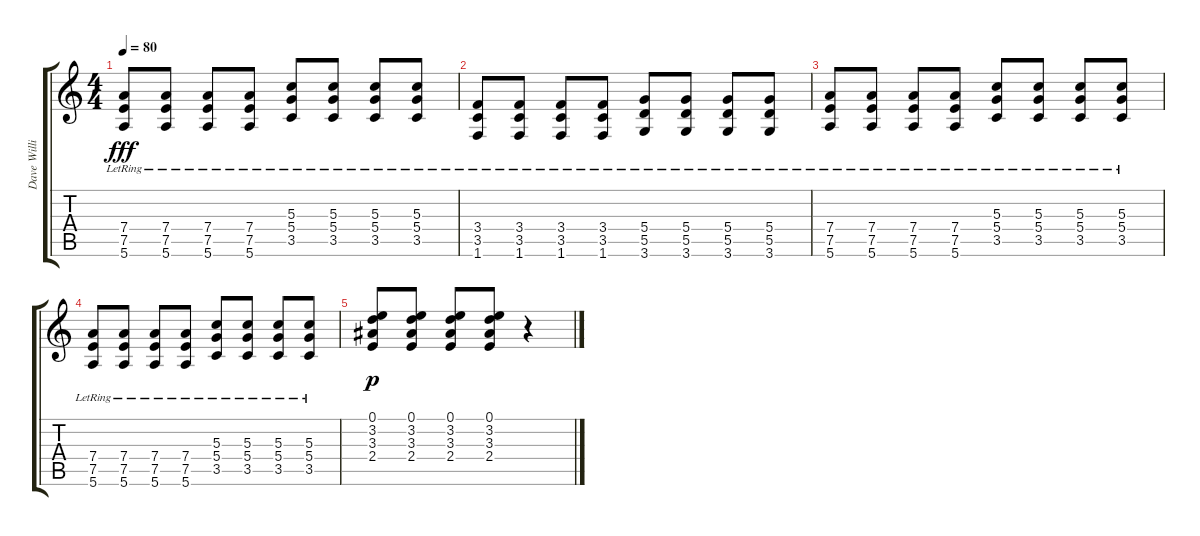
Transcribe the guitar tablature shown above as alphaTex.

\track ("Dave Williams" "Dave Willi") {instrument distortionguitar}
\staff {score tabs}
\tuning (E4 B3 G3 D3 A2 E2) {hide}
\ts (4 4)
\tempo 80
\clef g2
\ks c
(7.4{lr} 7.5{lr} 5.6).8{dy fff} (7.4{lr} 7.5{lr} 5.6).8 (7.4{lr} 7.5{lr} 5.6).8 (7.4{lr} 7.5{lr} 5.6).8 (5.3{lr} 5.4{lr} 3.5{lr}).8 (5.3{lr} 5.4{lr} 3.5{lr}).8 (5.3{lr} 5.4{lr} 3.5{lr}).8 (5.3{lr} 5.4{lr} 3.5{lr}).8 |
(3.4{lr} 3.5{lr} 1.6{lr}).8 (3.4{lr} 3.5{lr} 1.6{lr}).8 (3.4{lr} 3.5{lr} 1.6{lr}).8 (3.4{lr} 3.5{lr} 1.6{lr}).8 (5.4{lr} 5.5{lr} 3.6{lr}).8 (5.4{lr} 5.5{lr} 3.6{lr}).8 (5.4{lr} 5.5{lr} 3.6{lr}).8 (5.4{lr} 5.5{lr} 3.6{lr}).8 |
(7.4{lr} 7.5{lr} 5.6).8 (7.4{lr} 7.5{lr} 5.6).8 (7.4{lr} 7.5{lr} 5.6).8 (7.4{lr} 7.5{lr} 5.6).8 (5.3{lr} 5.4{lr} 3.5{lr}).8 (5.3{lr} 5.4{lr} 3.5{lr}).8 (5.3{lr} 5.4{lr} 3.5{lr}).8 (5.3{lr} 5.4{lr} 3.5{lr}).8 |
(7.4{lr} 7.5{lr} 5.6).8 (7.4{lr} 7.5{lr} 5.6).8 (7.4{lr} 7.5{lr} 5.6).8 (7.4{lr} 7.5{lr} 5.6).8 (5.3{lr} 5.4{lr} 3.5{lr}).8 (5.3{lr} 5.4{lr} 3.5{lr}).8 (5.3{lr} 5.4{lr} 3.5{lr}).8 (5.3{lr} 5.4{lr} 3.5{lr}).8 |
(0.1 3.2 3.3 2.4).8{dy p} (0.1 3.2 3.3 2.4).8 (0.1 3.2 3.3 2.4).8 (0.1 3.2 3.3 2.4).8 r.4
